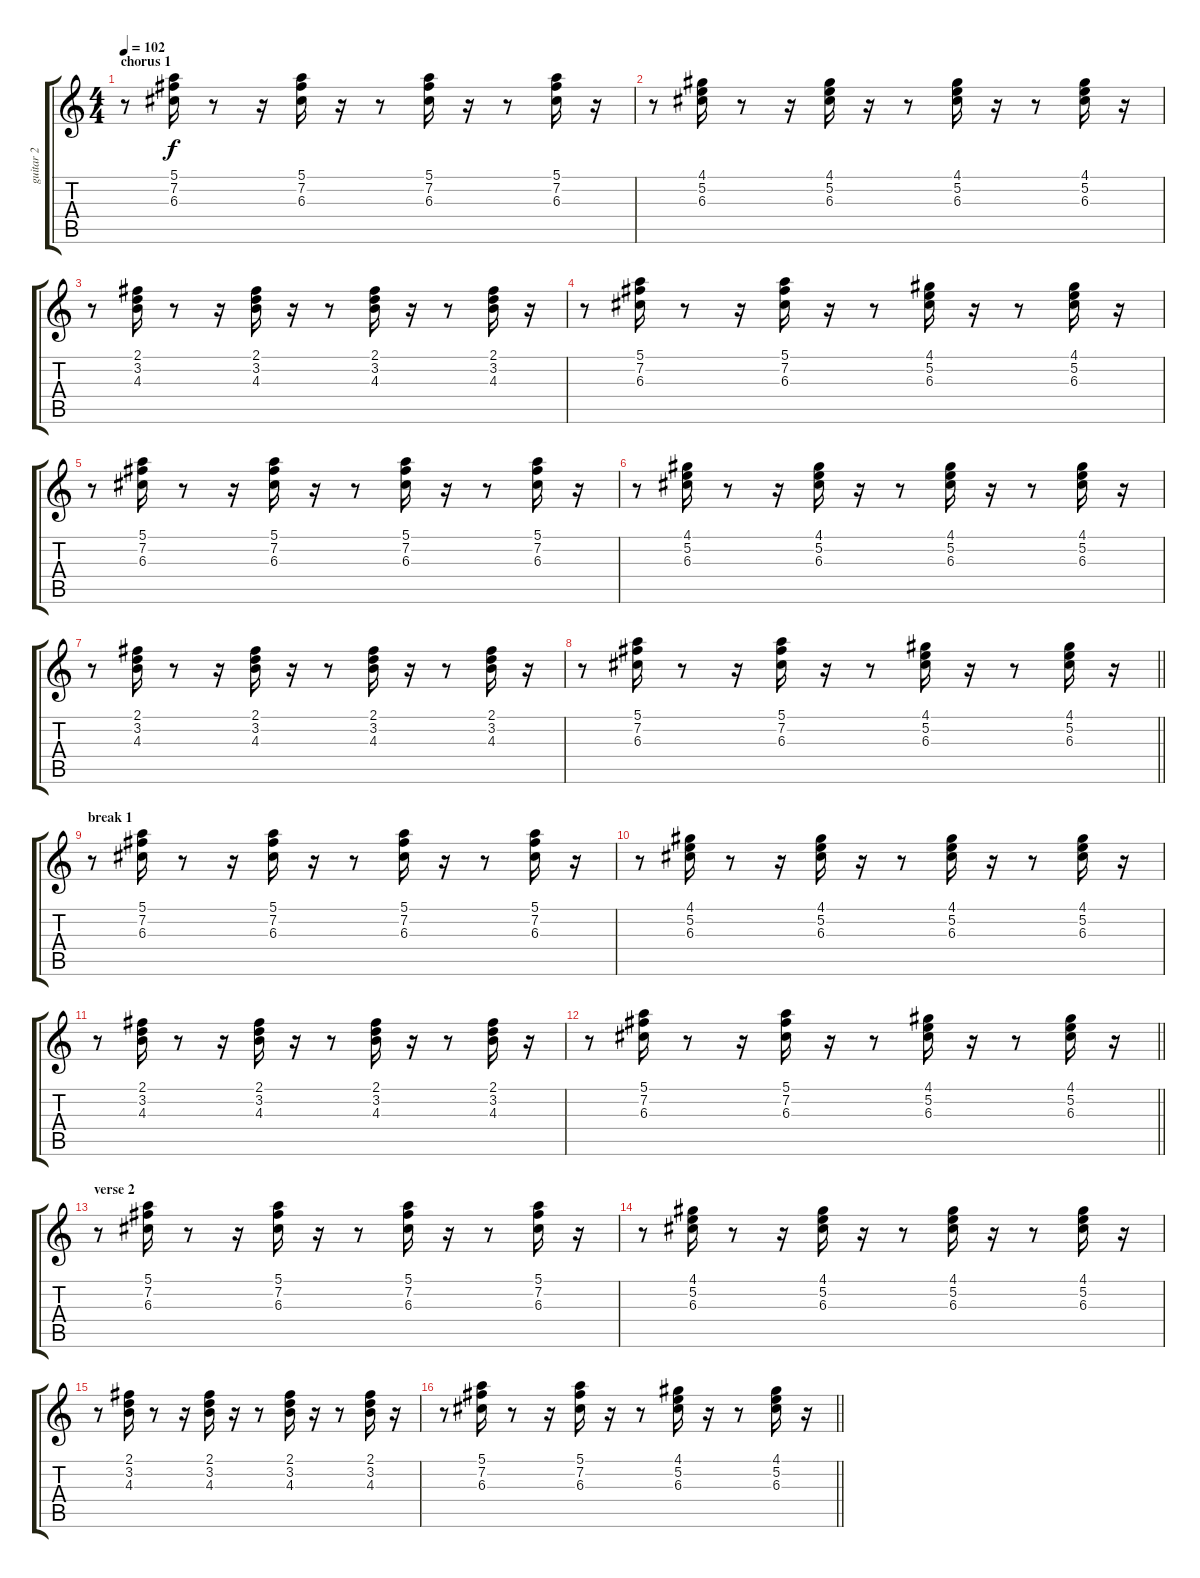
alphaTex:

\track ("guitar 2" "guitar 2") {instrument distortionguitar}
\staff {score tabs}
\tuning (E4 B3 G3 D3 A2 E2) {hide}
\ts (4 4)
\section ("" "chorus 1")
\tempo 102
\clef g2
\ks c
r.8{dy f} (5.1 7.2 6.3).16 r.8 r.16 (5.1 7.2 6.3).16 r.16 r.8 (5.1 7.2 6.3).16 r.16 r.8 (5.1 7.2 6.3).16 r.16 |
r.8 (4.1 5.2 6.3).16 r.8 r.16 (4.1 5.2 6.3).16 r.16 r.8 (4.1 5.2 6.3).16 r.16 r.8 (4.1 5.2 6.3).16 r.16 |
r.8 (2.1 3.2 4.3).16 r.8 r.16 (2.1 3.2 4.3).16 r.16 r.8 (2.1 3.2 4.3).16 r.16 r.8 (2.1 3.2 4.3).16 r.16 |
r.8 (5.1 7.2 6.3).16 r.8 r.16 (5.1 7.2 6.3).16 r.16 r.8 (4.1 5.2 6.3).16 r.16 r.8 (4.1 5.2 6.3).16 r.16 |
r.8 (5.1 7.2 6.3).16 r.8 r.16 (5.1 7.2 6.3).16 r.16 r.8 (5.1 7.2 6.3).16 r.16 r.8 (5.1 7.2 6.3).16 r.16 |
r.8 (4.1 5.2 6.3).16 r.8 r.16 (4.1 5.2 6.3).16 r.16 r.8 (4.1 5.2 6.3).16 r.16 r.8 (4.1 5.2 6.3).16 r.16 |
r.8 (2.1 3.2 4.3).16 r.8 r.16 (2.1 3.2 4.3).16 r.16 r.8 (2.1 3.2 4.3).16 r.16 r.8 (2.1 3.2 4.3).16 r.16 |
\barLineRight lightlight
r.8 (5.1 7.2 6.3).16 r.8 r.16 (5.1 7.2 6.3).16 r.16 r.8 (4.1 5.2 6.3).16 r.16 r.8 (4.1 5.2 6.3).16 r.16 |
\section ("" "break 1")
r.8 (5.1 7.2 6.3).16 r.8 r.16 (5.1 7.2 6.3).16 r.16 r.8 (5.1 7.2 6.3).16 r.16 r.8 (5.1 7.2 6.3).16 r.16 |
r.8 (4.1 5.2 6.3).16 r.8 r.16 (4.1 5.2 6.3).16 r.16 r.8 (4.1 5.2 6.3).16 r.16 r.8 (4.1 5.2 6.3).16 r.16 |
r.8 (2.1 3.2 4.3).16 r.8 r.16 (2.1 3.2 4.3).16 r.16 r.8 (2.1 3.2 4.3).16 r.16 r.8 (2.1 3.2 4.3).16 r.16 |
\barLineRight lightlight
r.8 (5.1 7.2 6.3).16 r.8 r.16 (5.1 7.2 6.3).16 r.16 r.8 (4.1 5.2 6.3).16 r.16 r.8 (4.1 5.2 6.3).16 r.16 |
\section ("" "verse 2 ")
r.8 (5.1 7.2 6.3).16 r.8 r.16 (5.1 7.2 6.3).16 r.16 r.8 (5.1 7.2 6.3).16 r.16 r.8 (5.1 7.2 6.3).16 r.16 |
r.8 (4.1 5.2 6.3).16 r.8 r.16 (4.1 5.2 6.3).16 r.16 r.8 (4.1 5.2 6.3).16 r.16 r.8 (4.1 5.2 6.3).16 r.16 |
r.8 (2.1 3.2 4.3).16 r.8 r.16 (2.1 3.2 4.3).16 r.16 r.8 (2.1 3.2 4.3).16 r.16 r.8 (2.1 3.2 4.3).16 r.16 |
\barLineRight lightlight
r.8 (5.1 7.2 6.3).16 r.8 r.16 (5.1 7.2 6.3).16 r.16 r.8 (4.1 5.2 6.3).16 r.16 r.8 (4.1 5.2 6.3).16 r.16
